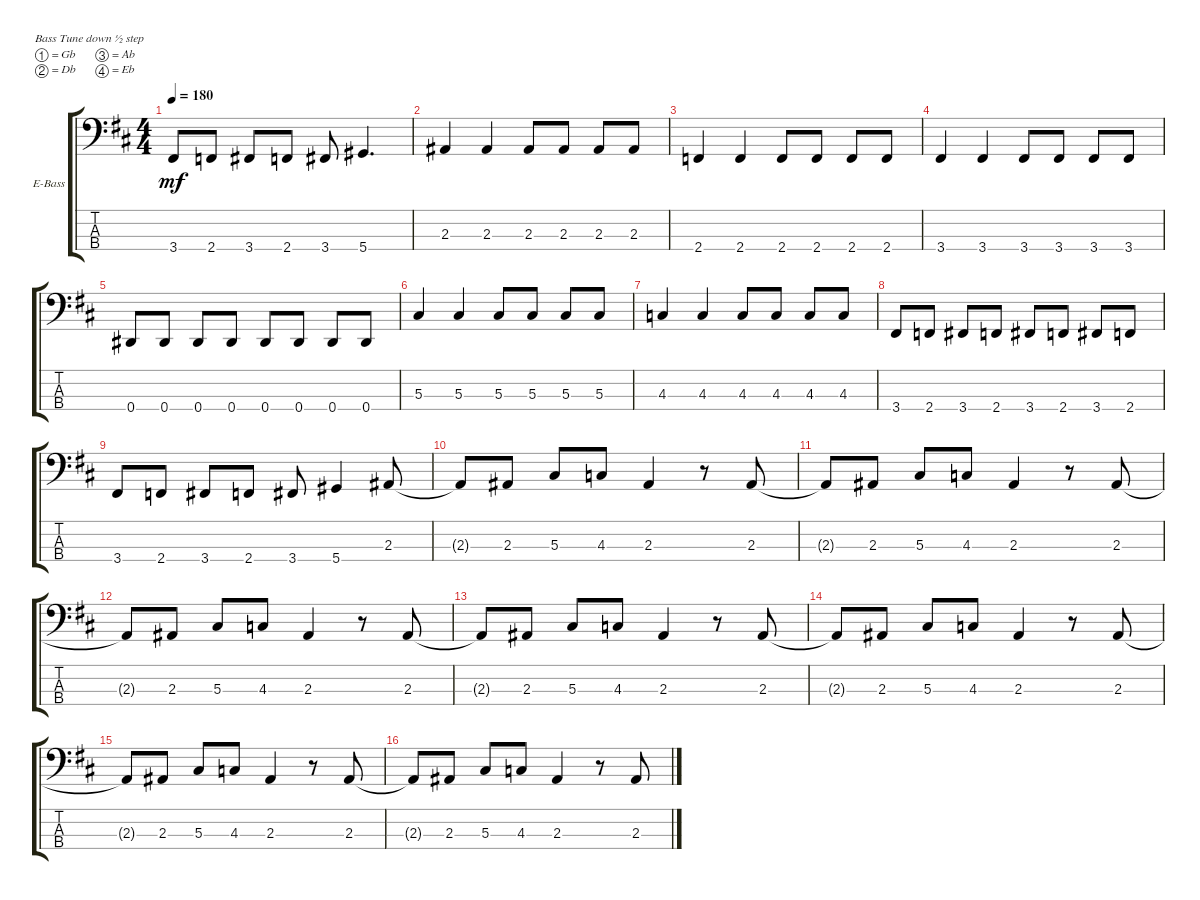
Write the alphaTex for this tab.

\defaultSystemsLayout 4
\bracketExtendMode groupsimilarinstruments
\firstSystemTrackNameOrientation horizontal
\otherSystemsTrackNameOrientation horizontal
\track ("Electric Bass" "E-Bass") {instrument electricbassfinger}
\staff {score tabs}
\tuning (Gb2 Db2 Ab1 Eb1)
\ts (4 4)
\tempo 180
\clef f4
\scale
0.333333
\ks bminor
3.4.8{dy mf} 2.4.8 3.4.8 2.4.8 3.4.8 5.4.4{d} |
\scale
0.333333 2.3.4 2.3.4 2.3.8 2.3.8 2.3.8 2.3.8 |
\scale
0.333333 2.4.4 2.4.4 2.4.8 2.4.8 2.4.8 2.4.8 |
\scale
0.333333 3.4.4 3.4.4 3.4.8 3.4.8 3.4.8 3.4.8 |
\scale
0.333333 0.4.8 0.4.8 0.4.8 0.4.8 0.4.8 0.4.8 0.4.8 0.4.8 |
\scale
0.333333 5.3.4 5.3.4 5.3.8 5.3.8 5.3.8 5.3.8 |
\scale
0.333333 4.3.4 4.3.4 4.3.8 4.3.8 4.3.8 4.3.8 |
\scale
0.333333 3.4.8 2.4.8 3.4.8 2.4.8 3.4.8 2.4.8 3.4.8 2.4.8 |
\scale
0.333333 3.4.8 2.4.8 3.4.8 2.4.8 3.4.8 5.4.4 2.3.8 |
\scale
0.333333 2.3{t}.8 2.3.8 5.3.8 4.3.8 2.3.4 r.8 2.3.8 |
\scale
0.333333 2.3{t}.8 2.3.8 5.3.8 4.3.8 2.3.4 r.8 2.3.8 |
\scale
0.333333 2.3{t}.8 2.3.8 5.3.8 4.3.8 2.3.4 r.8 2.3.8 |
\scale
0.333333 2.3{t}.8 2.3.8 5.3.8 4.3.8 2.3.4 r.8 2.3.8 |
\scale
0.333333 2.3{t}.8 2.3.8 5.3.8 4.3.8 2.3.4 r.8 2.3.8 |
\scale
0.333333 2.3{t}.8 2.3.8 5.3.8 4.3.8 2.3.4 r.8 2.3.8 |
\scale
0.333333 2.3{t}.8 2.3.8 5.3.8 4.3.8 2.3.4 r.8 2.3.8
